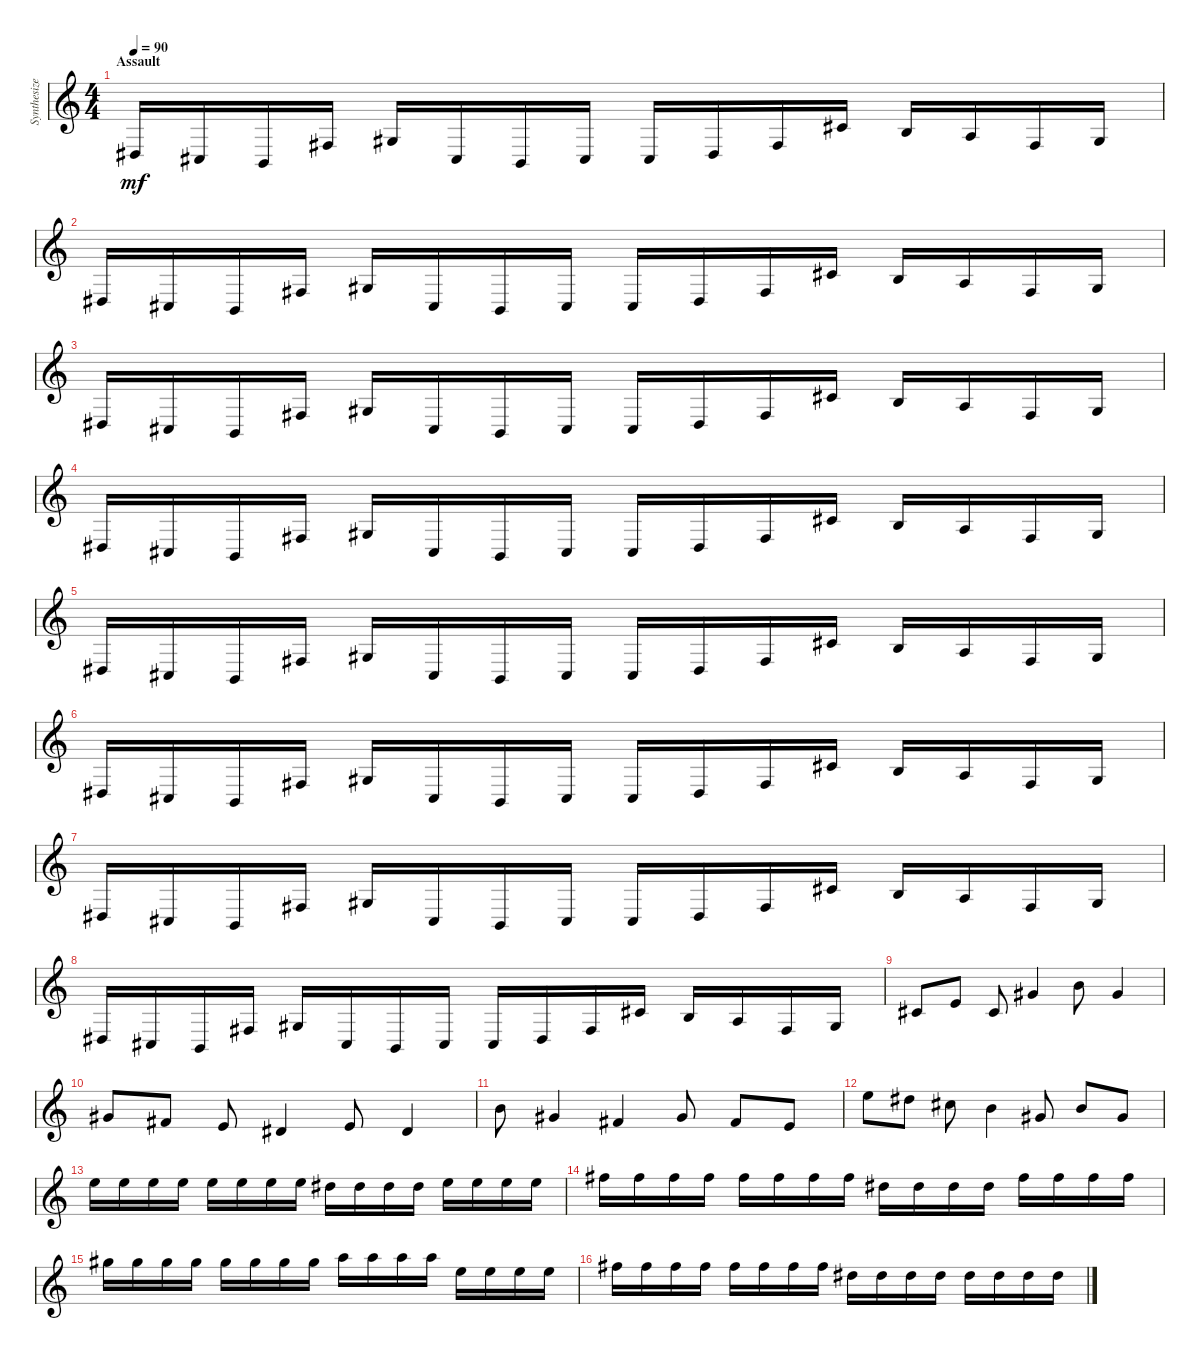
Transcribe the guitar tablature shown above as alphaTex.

\track ("Synthesizer" "Synthesize") {instrument lead2sawtooth}
\staff {score}
\tuning (E4 B3 G3 D3 A2 E2 B1) {hide}
\ts (4 4)
\section ("" "Assault")
\tempo 90
\clef g2
\ks c
1.4.16{dy mf} 4.5.16 2.5.16 4.4.16 1.3.16 4.5.16 2.5.16 4.5.16 4.5.16 1.4.16 4.4.16 2.2.16 0.2.16 2.3.16 4.4.16 1.3.16 |
1.4.16 4.5.16 2.5.16 4.4.16 1.3.16 4.5.16 2.5.16 4.5.16 4.5.16 1.4.16 4.4.16 2.2.16 0.2.16 2.3.16 4.4.16 1.3.16 |
1.4.16 4.5.16 2.5.16 4.4.16 1.3.16 4.5.16 2.5.16 4.5.16 4.5.16 1.4.16 4.4.16 2.2.16 0.2.16 2.3.16 4.4.16 1.3.16 |
1.4.16 4.5.16 2.5.16 4.4.16 1.3.16 4.5.16 2.5.16 4.5.16 4.5.16 1.4.16 4.4.16 2.2.16 0.2.16 2.3.16 4.4.16 1.3.16 |
1.4.16 4.5.16 2.5.16 4.4.16 1.3.16 4.5.16 2.5.16 4.5.16 4.5.16 1.4.16 4.4.16 2.2.16 0.2.16 2.3.16 4.4.16 1.3.16 |
1.4.16 4.5.16 2.5.16 4.4.16 1.3.16 4.5.16 2.5.16 4.5.16 4.5.16 1.4.16 4.4.16 2.2.16 0.2.16 2.3.16 4.4.16 1.3.16 |
1.4.16 4.5.16 2.5.16 4.4.16 1.3.16 4.5.16 2.5.16 4.5.16 4.5.16 1.4.16 4.4.16 2.2.16 0.2.16 2.3.16 4.4.16 1.3.16 |
1.4.16 4.5.16 2.5.16 4.4.16 1.3.16 4.5.16 2.5.16 4.5.16 4.5.16 1.4.16 4.4.16 2.2.16 0.2.16 2.3.16 4.4.16 1.3.16 |
2.2.8 0.1.8 2.2.8 4.1.4 7.1.8 4.1.4 |
4.1.8 2.1.8 0.1.8 4.2.4 0.1.8 4.2.4 |
7.1.8 4.1.4 2.1.4 4.1.8 2.1.8 0.1.8 |
12.1.8 11.1.8 9.1.8 7.1.4 4.1.8 7.1.8 4.1.8 |
12.1.16 12.1.16 12.1.16 12.1.16 12.1.16 12.1.16 12.1.16 12.1.16 11.1.16 11.1.16 11.1.16 11.1.16 12.1.16 12.1.16 12.1.16 12.1.16 |
14.1.16 14.1.16 14.1.16 14.1.16 14.1.16 14.1.16 14.1.16 14.1.16 11.1.16 11.1.16 11.1.16 11.1.16 14.1.16 14.1.16 14.1.16 14.1.16 |
16.1.16 16.1.16 16.1.16 16.1.16 16.1.16 16.1.16 16.1.16 16.1.16 17.1.16 17.1.16 17.1.16 17.1.16 12.1.16 12.1.16 12.1.16 12.1.16 |
14.1.16 14.1.16 14.1.16 14.1.16 14.1.16 14.1.16 14.1.16 14.1.16 11.1.16 11.1.16 11.1.16 11.1.16 11.1.16 11.1.16 11.1.16 11.1.16
